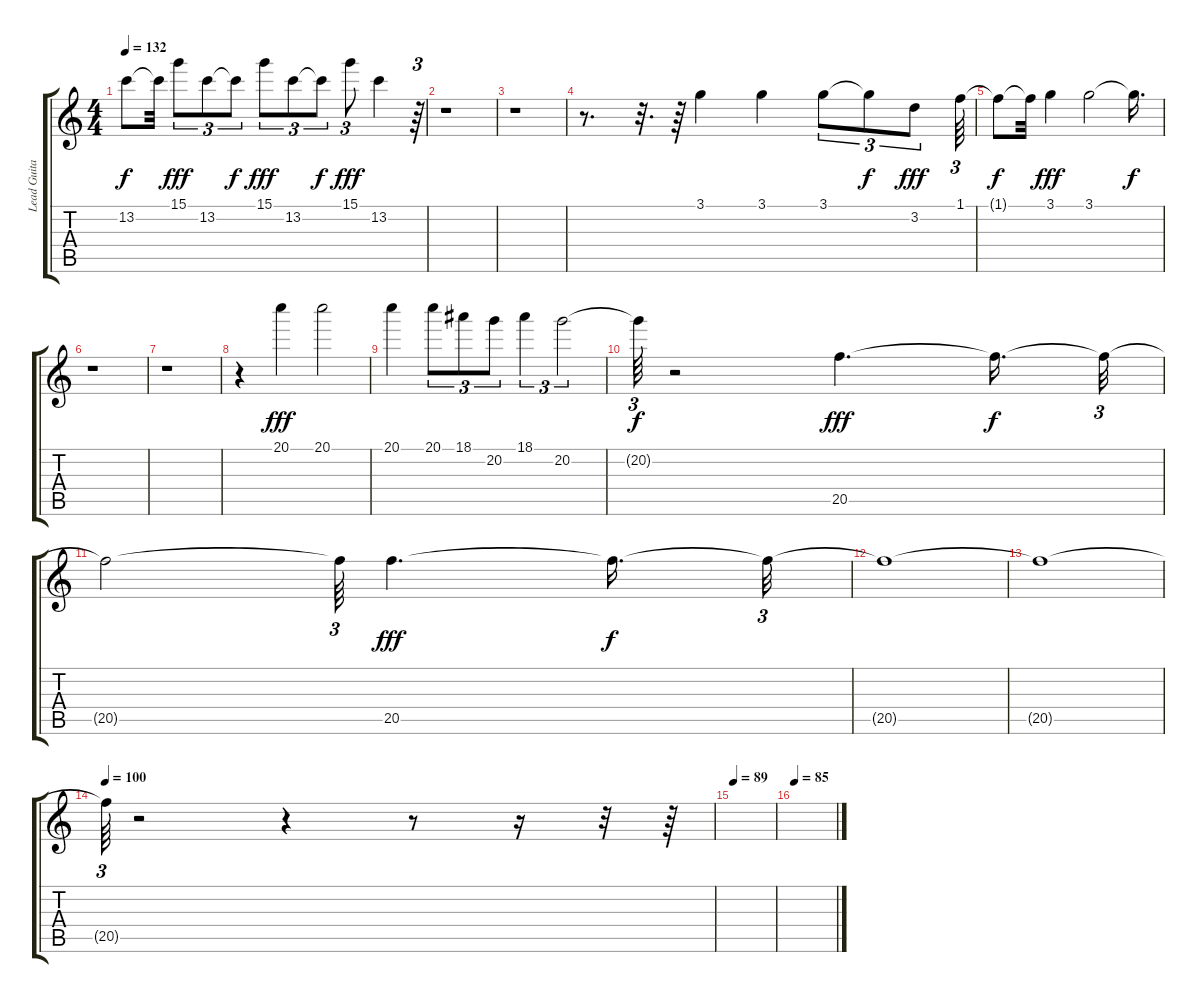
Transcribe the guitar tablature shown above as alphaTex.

\track ("Lead Guitar" "Lead Guita") {instrument distortionguitar}
\staff {score tabs}
\tuning (E4 B3 G3 D3 A2 E2) {hide}
\ts (4 4)
\tempo 132
\clef g2
\ks c
13.2{t}.8{dy f} 13.2{t}.32 15.1.8{tu (3 2) dy fff} 13.2.8{tu (3 2)} 13.2{t}.8{tu (3 2) dy f} 15.1.8{tu (3 2) dy fff} 13.2.8{tu (3 2)} 13.2{t}.8{tu (3 2) dy f} 15.1.8{tu (3 2) dy fff} 13.2.4 r.64{tu (3 2)} |
r.1 |
r.1 |
r.8{d} r.32{d} r.64 3.1.4 3.1.4 3.1.8{tu (3 2)} 3.1{t}.8{tu (3 2) dy f} 3.2.8{tu (3 2) dy fff} 1.1.64{tu (3 2)} |
1.1{t}.8{dy f} 1.1{t}.32 3.1.4{dy fff} 3.1.2 3.1{t}.16{d dy f} |
r.1 |
r.1 |
r.4 20.1.4{dy fff} 20.1.2 |
20.1.4 20.1.8{tu (3 2)} 18.1.8{tu (3 2)} 20.2.8{tu (3 2)} 18.1.4{tu (3 2)} 20.2.2{tu (3 2)} |
20.2{t}.64{tu (3 2) dy f} r.2 20.5.4{d dy fff balance 0} 20.5{t}.16{d dy f} 20.5{t}.32{tu (3 2)} |
20.5{t}.2 20.5{t}.64{tu (3 2)} 20.5.4{d dy fff balance 16} 20.5{t}.16{d dy f} 20.5{t}.32{tu (3 2)} |
20.5{t}.1 |
20.5{t}.1 |
\tempo 100
20.5{t}.64{tu (3 2)} r.2 r.4 r.8 r.16 r.32 r.64 |
\tempo 89
|
\tempo 85
